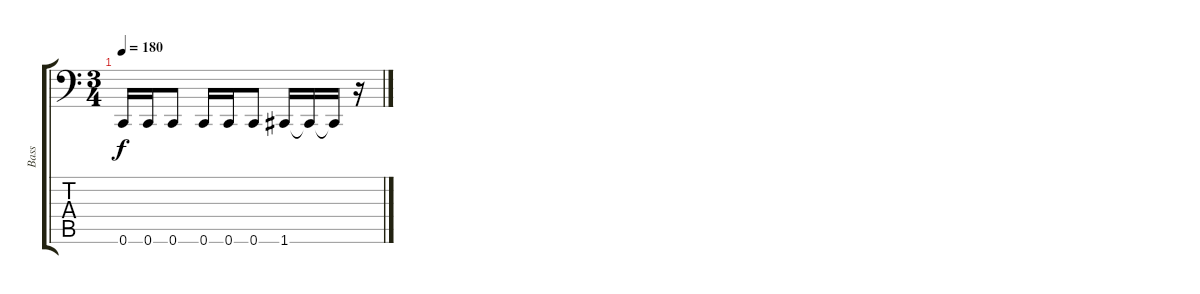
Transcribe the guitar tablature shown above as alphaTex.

\track ("Bass" "Bass") {instrument electricbassfinger}
\staff {score tabs}
\tuning (D3 A2 F2 C2 G1 C1) {hide}
\ts (3 4)
\tempo 180
\clef f4
\ks c
0.6.16{dy f} 0.6.16 0.6.8 0.6.16 0.6.16 0.6.8 1.6.16 1.6{t}.16 1.6{t}.16 r.16
